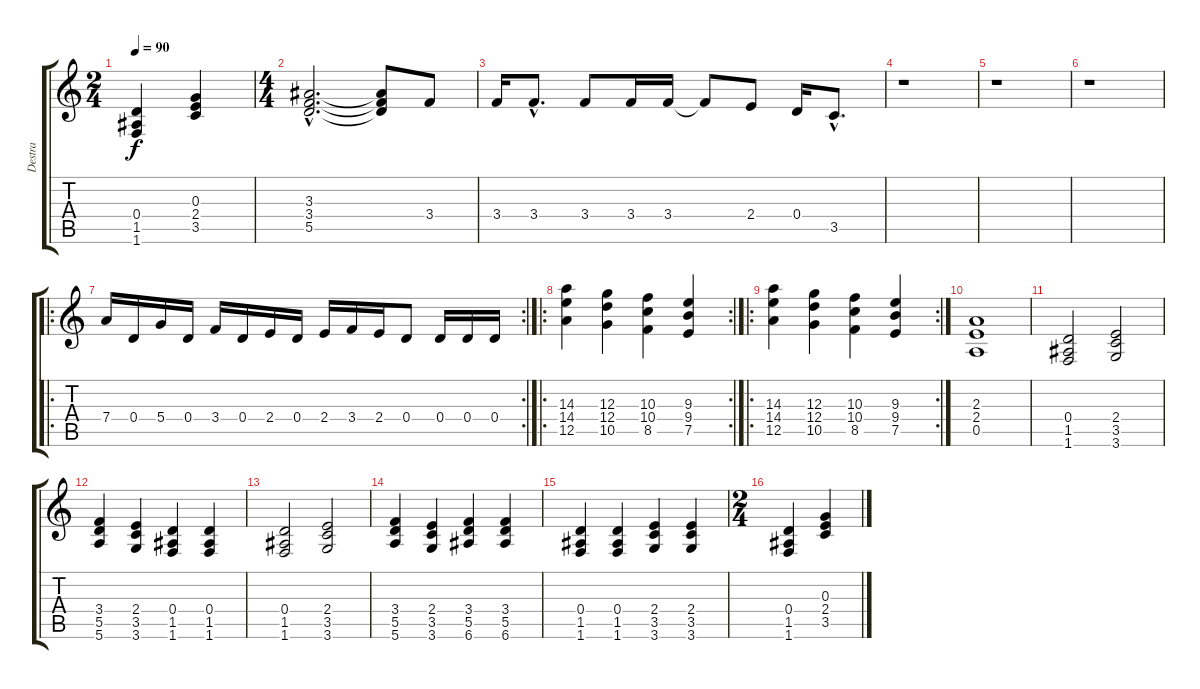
\track ("Destra" "Destra") {instrument acousticgrandpiano}
\staff {score tabs}
\tuning (E5 B4 G4 D4 A3 E3) {hide}
\ts (2 4)
\tempo 90
\clef g2
\ks c
(0.4 1.5 1.6).4{dy f} (0.3 2.4 3.5).4 |
\ts (4 4)
(3.3{hac} 3.4{hac} 5.5{hac}).2{d} (3.3{t} 3.4{t} 5.5{t}).8 3.4.8 |
3.4.16 3.4{hac}.8{d} 3.4.8 3.4.16 3.4.16 3.4{t}.8 2.4.8 0.4.16 3.5{hac}.8{d} |
r.1 |
r.1 |
r.1 |
\ro
\rc 2
7.4.16 0.4.16 5.4.16 0.4.16 3.4.16 0.4.16 2.4.16 0.4.16 2.4.16 3.4.16 2.4.16 0.4.8 0.4.16 0.4.16 0.4.16 |
\ro
\rc 2
(14.3 14.4 12.5).4 (12.3 12.4 10.5).4 (10.3 10.4 8.5).4 (9.3 9.4 7.5).4 |
\ro
\rc 2
(14.3 14.4 12.5).4 (12.3 12.4 10.5).4 (10.3 10.4 8.5).4 (9.3 9.4 7.5).4 |
(2.3 2.4 0.5).1 |
(0.4 1.5 1.6).2 (2.4 3.5 3.6).2 |
(3.4 5.5 5.6).4 (2.4 3.5 3.6).4 (0.4 1.5 1.6).4 (0.4 1.5 1.6).4 |
(0.4 1.5 1.6).2 (2.4 3.5 3.6).2 |
(3.4 5.5 5.6).4 (2.4 3.5 3.6).4 (3.4 5.5 6.6).4 (3.4 5.5 6.6).4 |
(0.4 1.5 1.6).4 (0.4 1.5 1.6).4 (2.4 3.5 3.6).4 (2.4 3.5 3.6).4 |
\ts (2 4)
(0.4 1.5 1.6).4 (0.3 2.4 3.5).4
